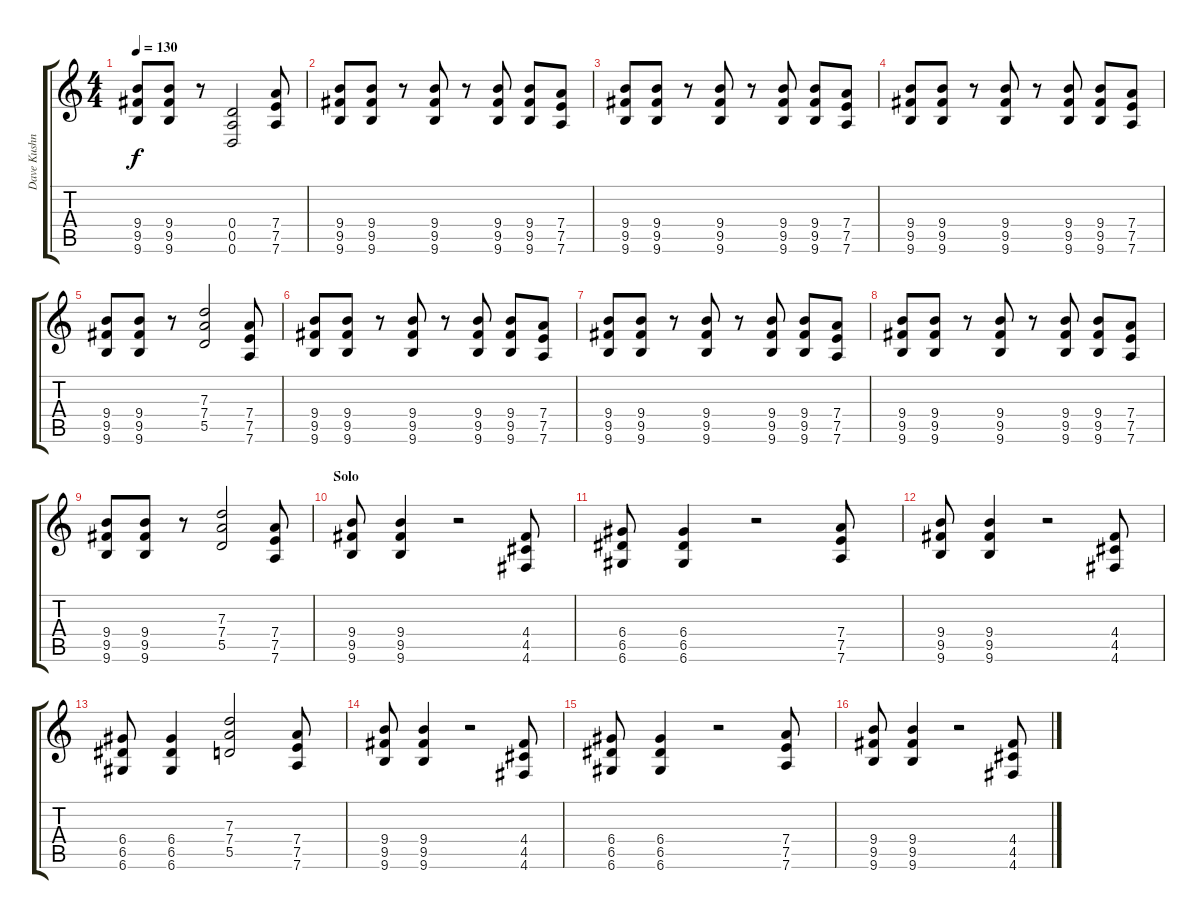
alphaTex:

\track ("Dave Kushner" "Dave Kushn") {instrument distortionguitar}
\staff {score tabs}
\tuning (E4 B3 G3 D3 A2 D2) {hide}
\ts (4 4)
\tempo 130
\clef g2
\ks c
(9.4 9.5 9.6).8{dy f} (9.4 9.5 9.6).8 r.8 (0.4 0.5 0.6).2 (7.4 7.5 7.6).8 |
(9.4 9.5 9.6).8 (9.4 9.5 9.6).8 r.8 (9.4 9.5 9.6).8 r.8 (9.4 9.5 9.6).8 (9.4 9.5 9.6).8 (7.4 7.5 7.6).8 |
(9.4 9.5 9.6).8 (9.4 9.5 9.6).8 r.8 (9.4 9.5 9.6).8 r.8 (9.4 9.5 9.6).8 (9.4 9.5 9.6).8 (7.4 7.5 7.6).8 |
(9.4 9.5 9.6).8 (9.4 9.5 9.6).8 r.8 (9.4 9.5 9.6).8 r.8 (9.4 9.5 9.6).8 (9.4 9.5 9.6).8 (7.4 7.5 7.6).8 |
(9.4 9.5 9.6).8 (9.4 9.5 9.6).8 r.8 (7.3 7.4 5.5).2 (7.4 7.5 7.6).8 |
(9.4 9.5 9.6).8 (9.4 9.5 9.6).8 r.8 (9.4 9.5 9.6).8 r.8 (9.4 9.5 9.6).8 (9.4 9.5 9.6).8 (7.4 7.5 7.6).8 |
(9.4 9.5 9.6).8 (9.4 9.5 9.6).8 r.8 (9.4 9.5 9.6).8 r.8 (9.4 9.5 9.6).8 (9.4 9.5 9.6).8 (7.4 7.5 7.6).8 |
(9.4 9.5 9.6).8 (9.4 9.5 9.6).8 r.8 (9.4 9.5 9.6).8 r.8 (9.4 9.5 9.6).8 (9.4 9.5 9.6).8 (7.4 7.5 7.6).8 |
(9.4 9.5 9.6).8 (9.4 9.5 9.6).8 r.8 (7.3 7.4 5.5).2 (7.4 7.5 7.6).8 |
\section ("" "Solo")
(9.4 9.5 9.6).8 (9.4 9.5 9.6).4 r.2 (4.4 4.5 4.6).8 |
(6.4 6.5 6.6).8 (6.4 6.5 6.6).4 r.2 (7.4 7.5 7.6).8 |
(9.4 9.5 9.6).8 (9.4 9.5 9.6).4 r.2 (4.4 4.5 4.6).8 |
(6.4 6.5 6.6).8 (6.4 6.5 6.6).4 (7.3 7.4 5.5).2 (7.4 7.5 7.6).8 |
(9.4 9.5 9.6).8 (9.4 9.5 9.6).4 r.2 (4.4 4.5 4.6).8 |
(6.4 6.5 6.6).8 (6.4 6.5 6.6).4 r.2 (7.4 7.5 7.6).8 |
(9.4 9.5 9.6).8 (9.4 9.5 9.6).4 r.2 (4.4 4.5 4.6).8
